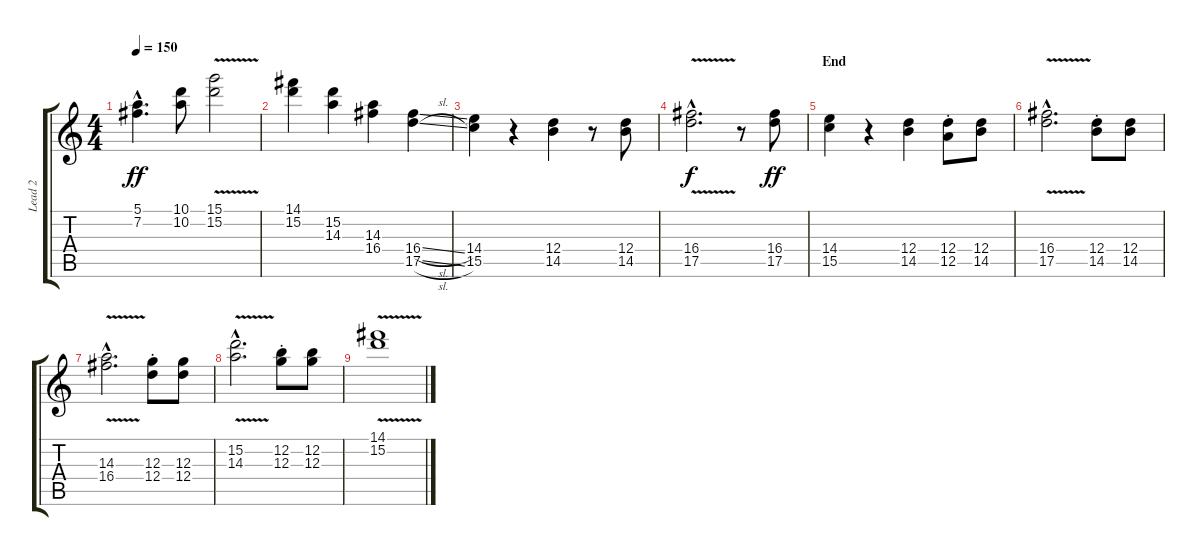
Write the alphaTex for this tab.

\track ("Lead 2" "Lead 2") {instrument acousticguitarnylon}
\staff {score tabs}
\tuning (E4 B3 G3 D3 A2 E2) {hide}
\ts (4 4)
\tempo 150
\clef g2
\ks c
(5.1{hac} 7.2{hac}).4{d dy ff} (10.1 10.2).8 (15.1{v} 15.2{v}).2 |
(14.1 15.2).4 (15.2 14.3).4 (14.3 16.4).4 (16.4{sl} 17.5{sl}).4 |
(14.4 15.5).4 r.4 (12.4 14.5).4 r.8 (12.4 14.5).8 |
(16.4{v hac} 17.5{v hac}).2{d dy f} r.8 (16.4 17.5).8{dy ff} |
\section ("" "End")
(14.4 15.5).4 r.4 (12.4 14.5).4 (12.4{st} 12.5{st}).8 (12.4 14.5).8 |
(16.4{v hac} 17.5{v hac}).2{d} (12.4{st} 14.5{st}).8 (12.4 14.5).8 |
(14.3{hac} 16.4{v hac}).2{d} (12.3{st} 12.4{st}).8 (12.3 12.4).8 |
(15.2{v hac} 14.3{v hac}).2{d} (12.2{st} 12.3{st}).8 (12.2 12.3).8 |
(14.1{v} 15.2{v}).1
